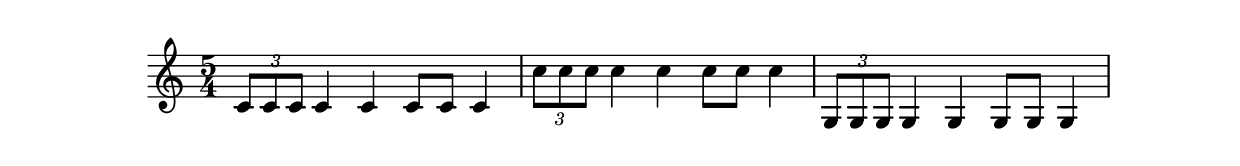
\version "2.19.22"

\header {
  lsrtags = "pitches, real-music, really-cool, scheme-language"

  texidoc = "
In music that contains many occurrences of the same sequence of notes
at different pitches, the following music function may prove useful.
It takes a note, of which only the pitch is used.   This example
creates the rhythm used throughout Mars, from Gustav Holst's The
Planets.

"
  doctitle = "Creating a sequence of notes on various pitches"
}

rhythm =
#(define-music-function (p) (ly:pitch?)
   "Make the rhythm in Mars (the Planets) at the given pitch"
  #{ \tuplet 3/2 { $p 8 8 8 } 4 4 8 8 4 #})

\new Staff {
  \time 5/4
  \rhythm c'
  \rhythm c''
  \rhythm g
}
